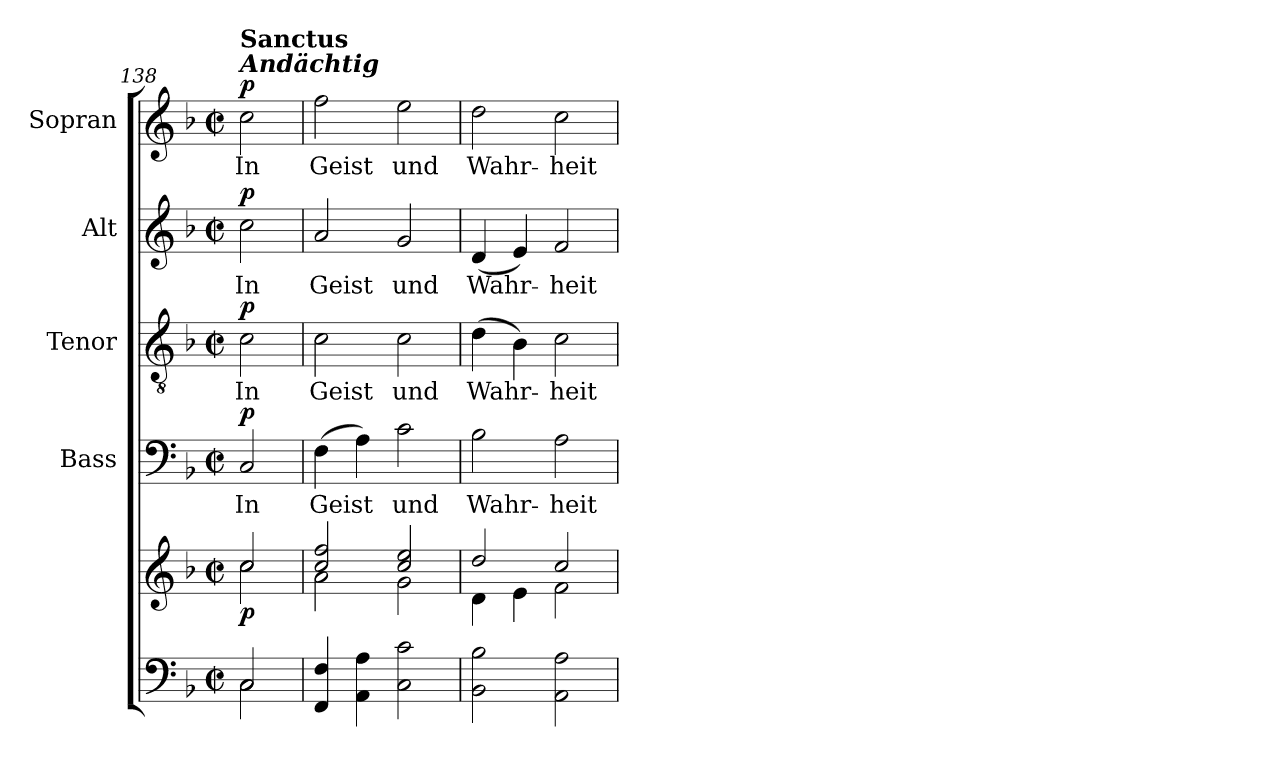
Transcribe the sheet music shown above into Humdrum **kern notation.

**kern	**kern	**dynam	**kern	**text	**dynam	**kern	**text	**dynam	**kern	**text	**dynam	**kern	**text	**dynam
*part5	*part5	*part5	*part4	*part4	*part4	*part3	*part3	*part3	*part2	*part2	*part2	*part1	*part1	*part1
*staff6	*staff5	*staff5/6	*staff4	*staff4	*staff4	*staff3	*staff3	*staff3	*staff2	*staff2	*staff2	*staff1	*staff1	*staff1
*	*	*	*I"Bass	*	*	*I"Tenor	*	*	*I"Alt	*	*	*I"Sopran	*	*
*	*	*	*I'B.	*	*	*I'T.	*	*	*I'A.	*	*	*I'S.	*	*
!!LO:PB:g=z
*clefF4	*clefG2	*	*clefF4	*	*	*clefGv2	*	*	*clefG2	*	*	*clefG2	*	*
*k[b-]	*k[b-]	*	*k[b-]	*	*	*k[b-]	*	*	*k[b-]	*	*	*k[b-]	*	*
*F:	*F:	*	*F:	*	*	*F:	*	*	*F:	*	*	*F:	*	*
*M2/2	*M2/2	*	*M2/2	*	*	*M2/2	*	*	*M2/2	*	*	*M2/2	*	*
*met(c|)	*met(c|)	*	*met(c|)	*	*	*met(c|)	*	*	*met(c|)	*	*	*met(c|)	*	*
=138	=138	=138	=138	=138	=138	=138	=138	=138	=138	=138	=138	=138	=138	=138
*^	*^	*	*	*	*	*	*	*	*	*	*	*	*	*
!	!	!	!	!	!	!	!	!	!	!	!	!	!	!LO:TX:a:Bi:t=Andächtig	!	!
!	!	!	!	!	!	!	!	!	!	!	!	!	!	!LO:TX:a:B:t=Sanctus	!	!
!	!	!	!	!LO:DY:b	!	!LO:LY:b	!LO:DY:a	!	!LO:LY:b	!LO:DY:a	!	!LO:LY:b	!LO:DY:a	!	!LO:LY:b	!LO:DY:a
2C/	2C\	2cc/	2cc\	p	2C/	In	p	2c\	In	p	2cc\	In	p	2cc\	In	p
=139	=139	=139	=139	=139	=139	=139	=139	=139	=139	=139	=139	=139	=139	=139	=139	=139
!	!	!	!	!	!	!LO:LY:b	!	!	!LO:LY:b	!	!	!LO:LY:b	!	!	!LO:LY:b	!
*v	*v	*	*	*	*	*	*	*	*	*	*	*	*	*	*	*
4FF/ 4F/	2cc/ 2ff/	2a\	.	(>4F\	Geist	.	2c\	Geist	.	2a/	Geist	.	2ff\	Geist	.
4AA\ 4A\	.	.	.	4A\)	.	.	.	.	.	.	.	.	.	.	.
!	!	!	!	!	!LO:LY:b	!	!	!LO:LY:b	!	!	!LO:LY:b	!	!	!LO:LY:b	!
2C\ 2c\	2cc/ 2ee/	2g\	.	2c\	und	.	2c\	und	.	2g/	und	.	2ee\	und	.
=140	=140	=140	=140	=140	=140	=140	=140	=140	=140	=140	=140	=140	=140	=140	=140
!	!	!	!	!	!LO:LY:b	!	!	!LO:LY:b	!	!	!LO:LY:b	!	!	!LO:LY:b	!
2BB-\ 2B-\	2dd/	4d\	.	2B-\	Wahr-	.	(>4d\	Wahr-	.	(<4d/	Wahr-	.	2dd\	Wahr-	.
.	.	4e\	.	.	.	.	4B-\)	.	.	4e/)	.	.	.	.	.
!	!	!	!	!	!LO:LY:b	!	!	!LO:LY:b	!	!	!LO:LY:b	!	!	!LO:LY:b	!
2AA\ 2A\	2cc/	2f\	.	2A\	-heit	.	2c\	-heit	.	2f/	-heit	.	2cc\	-heit	.
*	*v	*v	*	*	*	*	*	*	*	*	*	*	*	*	*
=	=	=	=	=	=	=	=	=	=	=	=	=	=	=
*-	*-	*-	*-	*-	*-	*-	*-	*-	*-	*-	*-	*-	*-	*-
